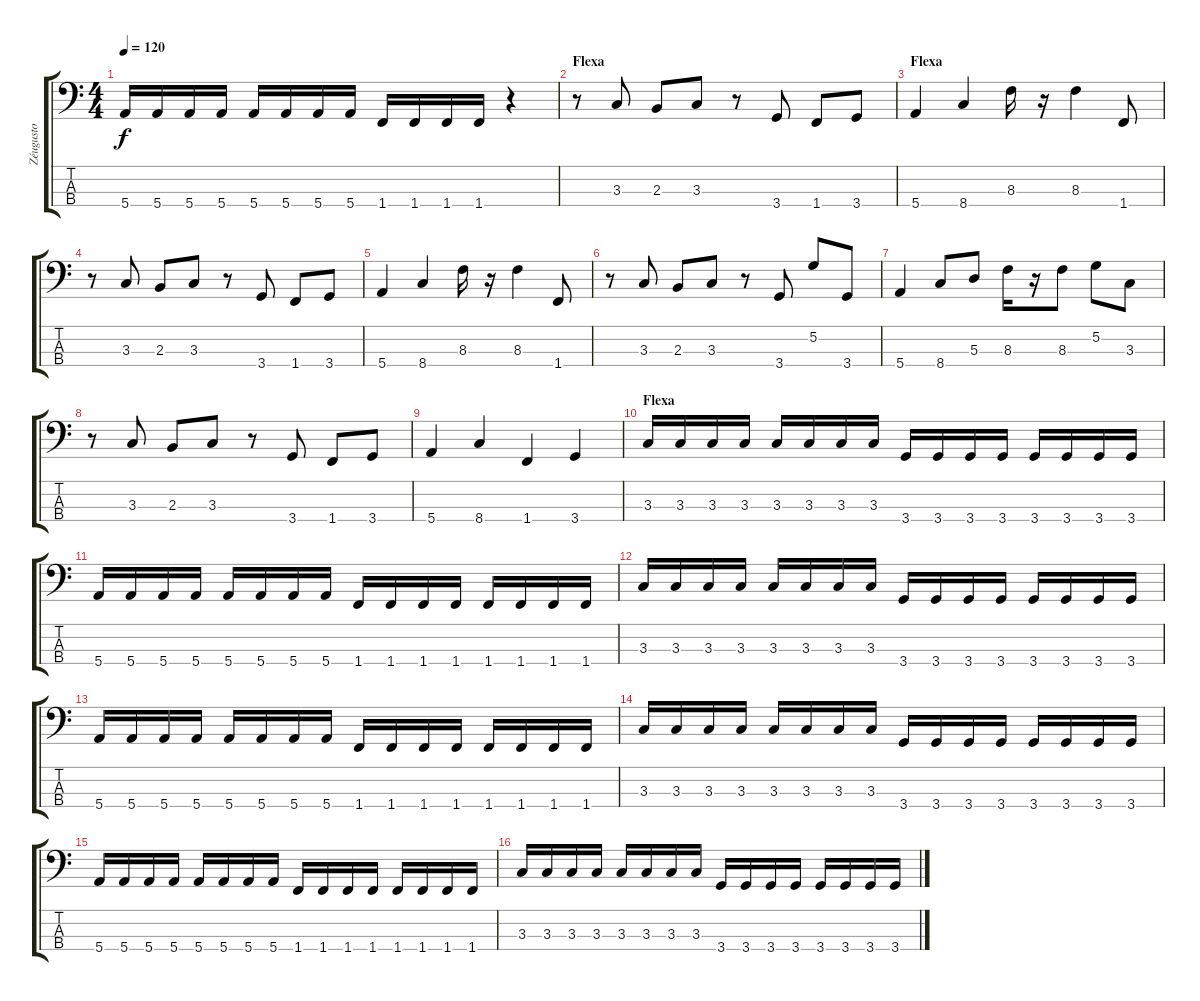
\track ("Zéugusto" "Zéugusto") {instrument electricbassfinger}
\staff {score tabs}
\tuning (G2 D2 A1 E1) {hide}
\ts (4 4)
\tempo 120
\clef f4
\ks c
5.4.16{dy f} 5.4.16 5.4.16 5.4.16 5.4.16 5.4.16 5.4.16 5.4.16 1.4.16 1.4.16 1.4.16 1.4.16 r.4 |
\section ("" "Flexa")
r.8 3.3.8 2.3.8 3.3.8 r.8 3.4.8 1.4.8 3.4.8 |
\section ("" "Flexa")
5.4.4 8.4.4 8.3.16 r.16 8.3.4 1.4.8 |
r.8 3.3.8 2.3.8 3.3.8 r.8 3.4.8 1.4.8 3.4.8 |
5.4.4 8.4.4 8.3.16 r.16 8.3.4 1.4.8 |
r.8 3.3.8 2.3.8 3.3.8 r.8 3.4.8 5.2.8 3.4.8 |
5.4.4 8.4.8 5.3.8 8.3.16 r.16 8.3.8 5.2.8 3.3.8 |
r.8 3.3.8 2.3.8 3.3.8 r.8 3.4.8 1.4.8 3.4.8 |
5.4.4 8.4.4 1.4.4 3.4.4 |
\section ("" "Flexa")
3.3.16 3.3.16 3.3.16 3.3.16 3.3.16 3.3.16 3.3.16 3.3.16 3.4.16 3.4.16 3.4.16 3.4.16 3.4.16 3.4.16 3.4.16 3.4.16 |
5.4.16 5.4.16 5.4.16 5.4.16 5.4.16 5.4.16 5.4.16 5.4.16 1.4.16 1.4.16 1.4.16 1.4.16 1.4.16 1.4.16 1.4.16 1.4.16 |
3.3.16 3.3.16 3.3.16 3.3.16 3.3.16 3.3.16 3.3.16 3.3.16 3.4.16 3.4.16 3.4.16 3.4.16 3.4.16 3.4.16 3.4.16 3.4.16 |
5.4.16 5.4.16 5.4.16 5.4.16 5.4.16 5.4.16 5.4.16 5.4.16 1.4.16 1.4.16 1.4.16 1.4.16 1.4.16 1.4.16 1.4.16 1.4.16 |
3.3.16 3.3.16 3.3.16 3.3.16 3.3.16 3.3.16 3.3.16 3.3.16 3.4.16 3.4.16 3.4.16 3.4.16 3.4.16 3.4.16 3.4.16 3.4.16 |
5.4.16 5.4.16 5.4.16 5.4.16 5.4.16 5.4.16 5.4.16 5.4.16 1.4.16 1.4.16 1.4.16 1.4.16 1.4.16 1.4.16 1.4.16 1.4.16 |
3.3.16 3.3.16 3.3.16 3.3.16 3.3.16 3.3.16 3.3.16 3.3.16 3.4.16 3.4.16 3.4.16 3.4.16 3.4.16 3.4.16 3.4.16 3.4.16
